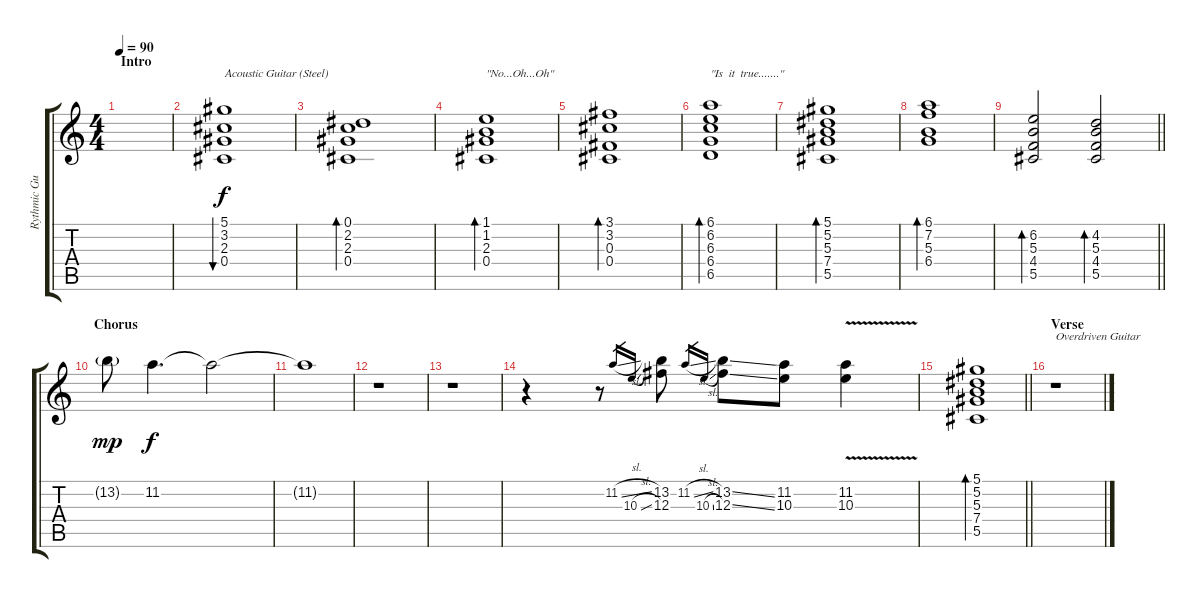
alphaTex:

\track ("Rythmic Guitars" "Rythmic Gu") {instrument acousticguitarsteel}
\staff {score tabs}
\tuning (Eb4 Bb3 Gb3 Db3 Ab2 Eb2) {hide}
\ts (4 4)
\section ("" "Intro")
\tempo 90
\clef g2
\ks c
|
(5.1 3.2 2.3 0.4).1{bu 240 txt "Acoustic Guitar (Steel)"} |
(0.1 2.2 2.3 0.4).1{bd 240} |
(1.1 1.2 2.3 0.4).1{bd 240 txt "\"No...Oh...Oh\""} |
(3.1 3.2 0.3 0.4).1{bd 240} |
(6.1 6.2 6.3 6.4 6.5).1{bd 240 txt "\"Is  it  true.......\""} |
(5.1 5.2 5.3 7.4 5.5).1{bd 240} |
(6.1 7.2 5.3 6.4).1{bd 240} |
\barLineRight lightlight
(6.2 5.3 4.4 5.5).2{bd 240} (4.2 5.3 4.4 5.5).2{bd 240} |
\section ("" "Chorus")
13.2{g}.8{dy mp} 11.2.4{d dy f} 11.2{t}.2 |
11.2{t}.1 |
r.1 |
r.1 |
r.4 r.8 11.2{sl}.16{gr} 10.3{sl}.16{gr} (13.2 12.3).8 11.2{sl}.16{gr} 10.3{sl}.16{gr} (13.2{ss} 12.3{ss}).8 (11.2 10.3).8 (11.2{v} 10.3{v}).4 |
\barLineRight lightlight
(5.1 5.2 5.3 7.4 5.5).1{bd 240} |
\section ("" "Verse")
r.1{txt "Overdriven Guitar" instrument overdrivenguitar}
